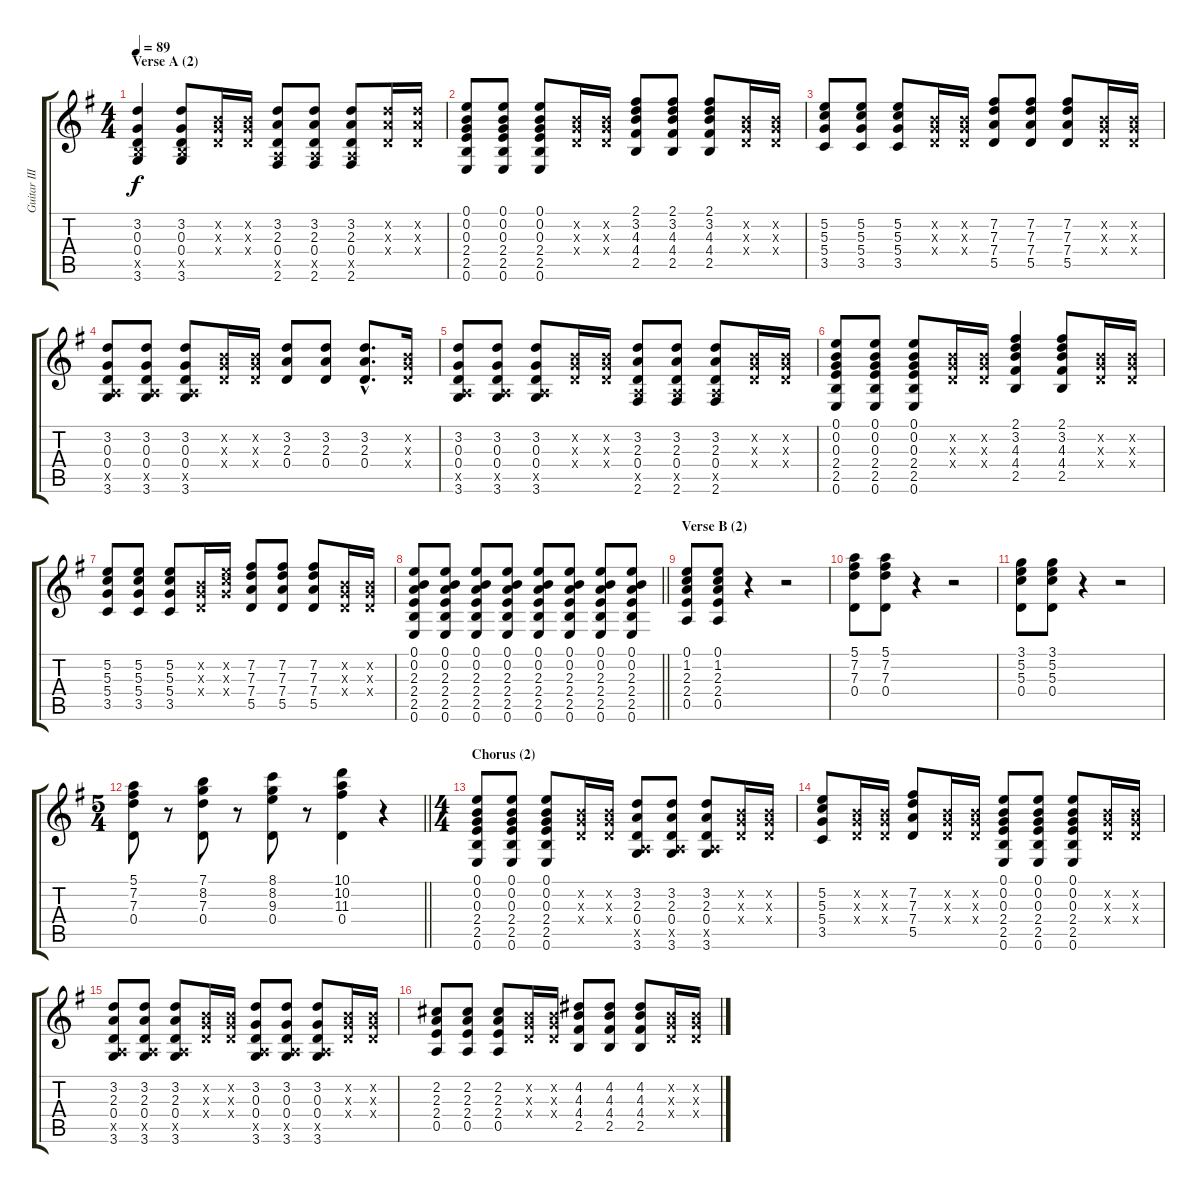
\track ("Guitar III" "Guitar III") {instrument acousticguitarsteel}
\staff {score tabs}
\tuning (E4 B3 G3 D3 A2 E2) {hide}
\ts (4 4)
\section ("" "Verse A (2)")
\tempo 89
\clef g2
\ks g
(3.2 0.3 0.4 2.5{x} 3.6).4{dy f} (3.2 0.3 0.4 2.5{x} 3.6).8 (0.2{x} 0.3{x} 0.4{x}).16 (0.2{x} 0.3{x} 0.4{x}).16 (3.2 2.3 0.4 0.5{x} 2.6).8 (3.2 2.3 0.4 0.5{x} 2.6).8 (3.2 2.3 0.4 0.5{x} 2.6).8 (3.2{x} 2.3{x} 0.4{x}).16 (3.2{x} 2.3{x} 0.4{x}).16 |
(0.1 0.2 0.3 2.4 2.5 0.6).8 (0.1 0.2 0.3 2.4 2.5 0.6).8 (0.1 0.2 0.3 2.4 2.5 0.6).8 (0.2{x} 0.3{x} 0.4{x}).16 (0.2{x} 0.3{x} 0.4{x}).16 (2.1 3.2 4.3 4.4 2.5).8 (2.1 3.2 4.3 4.4 2.5).8 (2.1 3.2 4.3 4.4 2.5).8 (0.2{x} 0.3{x} 0.4{x}).16 (0.2{x} 0.3{x} 0.4{x}).16 |
(5.2 5.3 5.4 3.5).8 (5.2 5.3 5.4 3.5).8 (5.2 5.3 5.4 3.5).8 (0.2{x} 0.3{x} 0.4{x}).16 (0.2{x} 0.3{x} 0.4{x}).16 (7.2 7.3 7.4 5.5).8 (7.2 7.3 7.4 5.5).8 (7.2 7.3 7.4 5.5).8 (0.2{x} 0.3{x} 0.4{x}).16 (0.2{x} 0.3{x} 0.4{x}).16 |
(3.2 0.3 0.4 0.5{x} 3.6).8 (3.2 0.3 0.4 0.5{x} 3.6).8 (3.2 0.3 0.4 0.5{x} 3.6).8 (0.2{x} 0.3{x} 0.4{x}).16 (0.2{x} 0.3{x} 0.4{x}).16 (3.2 2.3 0.4).8 (3.2 2.3 0.4).8 (3.2{hac} 2.3{hac} 0.4{hac}).8{d} (0.2{x} 0.3{x} 0.4{x}).16 |
(3.2 0.3 0.4 0.5{x} 3.6).8 (3.2 0.3 0.4 0.5{x} 3.6).8 (3.2 0.3 0.4 0.5{x} 3.6).8 (0.2{x} 0.3{x} 0.4{x}).16 (0.2{x} 0.3{x} 0.4{x}).16 (3.2 2.3 0.4 0.5{x} 2.6).8 (3.2 2.3 0.4 0.5{x} 2.6).8 (3.2 2.3 0.4 0.5{x} 2.6).8 (0.2{x} 0.3{x} 0.4{x}).16 (0.2{x} 0.3{x} 0.4{x}).16 |
(0.1 0.2 0.3 2.4 2.5 0.6).8 (0.1 0.2 0.3 2.4 2.5 0.6).8 (0.1 0.2 0.3 2.4 2.5 0.6).8 (0.2{x} 0.3{x} 0.4{x}).16 (0.2{x} 0.3{x} 0.4{x}).16 (2.1 3.2 4.3 4.4 2.5).4 (2.1 3.2 4.3 4.4 2.5).8 (0.2{x} 0.3{x} 0.4{x}).16 (0.2{x} 0.3{x} 0.4{x}).16 |
(5.2 5.3 5.4 3.5).8 (5.2 5.3 5.4 3.5).8 (5.2 5.3 5.4 3.5).8 (0.2{x} 0.3{x} 0.4{x}).16 (5.2{x} 5.3{x} 5.4{x}).16 (7.2 7.3 7.4 5.5).8 (7.2 7.3 7.4 5.5).8 (7.2 7.3 7.4 5.5).8 (0.2{x} 0.3{x} 0.4{x}).16 (0.2{x} 0.3{x} 0.4{x}).16 |
\barLineRight lightlight
(0.1 0.2 2.3 2.4 2.5 0.6).8 (0.1 0.2 2.3 2.4 2.5 0.6).8 (0.1 0.2 2.3 2.4 2.5 0.6).8 (0.1 0.2 2.3 2.4 2.5 0.6).8 (0.1 0.2 2.3 2.4 2.5 0.6).8 (0.1 0.2 2.3 2.4 2.5 0.6).8 (0.1 0.2 2.3 2.4 2.5 0.6).8 (0.1 0.2 2.3 2.4 2.5 0.6).8 |
\section ("" "Verse B (2)")
(0.1 1.2 2.3 2.4 0.5).8 (0.1 1.2 2.3 2.4 0.5).8 r.4 r.2 |
(5.1 7.2 7.3 0.4).8 (5.1 7.2 7.3 0.4).8 r.4 r.2 |
(3.1 5.2 5.3 0.4).8 (3.1 5.2 5.3 0.4).8 r.4 r.2 |
\ts (5 4)
\barLineRight lightlight
(5.1 7.2 7.3 0.4).8 r.8 (7.1 8.2 7.3 0.4).8 r.8 (8.1 8.2 9.3 0.4).8 r.8 (10.1 10.2 11.3 0.4).4 r.4 |
\ts (4 4)
\section ("" "Chorus (2)")
(0.1 0.2 0.3 2.4 2.5 0.6).8 (0.1 0.2 0.3 2.4 2.5 0.6).8 (0.1 0.2 0.3 2.4 2.5 0.6).8 (0.2{x} 0.3{x} 0.4{x}).16 (0.2{x} 0.3{x} 0.4{x}).16 (3.2 2.3 0.4 0.5{x} 3.6).8 (3.2 2.3 0.4 0.5{x} 3.6).8 (3.2 2.3 0.4 0.5{x} 3.6).8 (0.2{x} 0.3{x} 0.4{x}).16 (0.2{x} 0.3{x} 0.4{x}).16 |
(5.2 5.3 5.4 3.5).8 (0.2{x} 0.3{x} 0.4{x}).16 (0.2{x} 0.3{x} 0.4{x}).16 (7.2 7.3 7.4 5.5).8 (0.2{x} 0.3{x} 0.4{x}).16 (0.2{x} 0.3{x} 0.4{x}).16 (0.1 0.2 0.3 2.4 2.5 0.6).8 (0.1 0.2 0.3 2.4 2.5 0.6).8 (0.1 0.2 0.3 2.4 2.5 0.6).8 (0.2{x} 0.3{x} 0.4{x}).16 (0.2{x} 0.3{x} 0.4{x}).16 |
(3.2 2.3 0.4 0.5{x} 3.6).8 (3.2 2.3 0.4 0.5{x} 3.6).8 (3.2 2.3 0.4 0.5{x} 3.6).8 (0.2{x} 0.3{x} 0.4{x}).16 (0.2{x} 0.3{x} 0.4{x}).16 (3.2 0.3 0.4 0.5{x} 3.6).8 (3.2 0.3 0.4 0.5{x} 3.6).8 (3.2 0.3 0.4 0.5{x} 3.6).8 (0.2{x} 0.3{x} 0.4{x}).16 (0.2{x} 0.3{x} 0.4{x}).16 |
(2.2 2.3 2.4 0.5).8 (2.2 2.3 2.4 0.5).8 (2.2 2.3 2.4 0.5).8 (0.2{x} 0.3{x} 0.4{x}).16 (0.2{x} 0.3{x} 0.4{x}).16 (4.2 4.3 4.4 2.5).8 (4.2 4.3 4.4 2.5).8 (4.2 4.3 4.4 2.5).8 (0.2{x} 0.3{x} 0.4{x}).16 (0.2{x} 0.3{x} 0.4{x}).16
